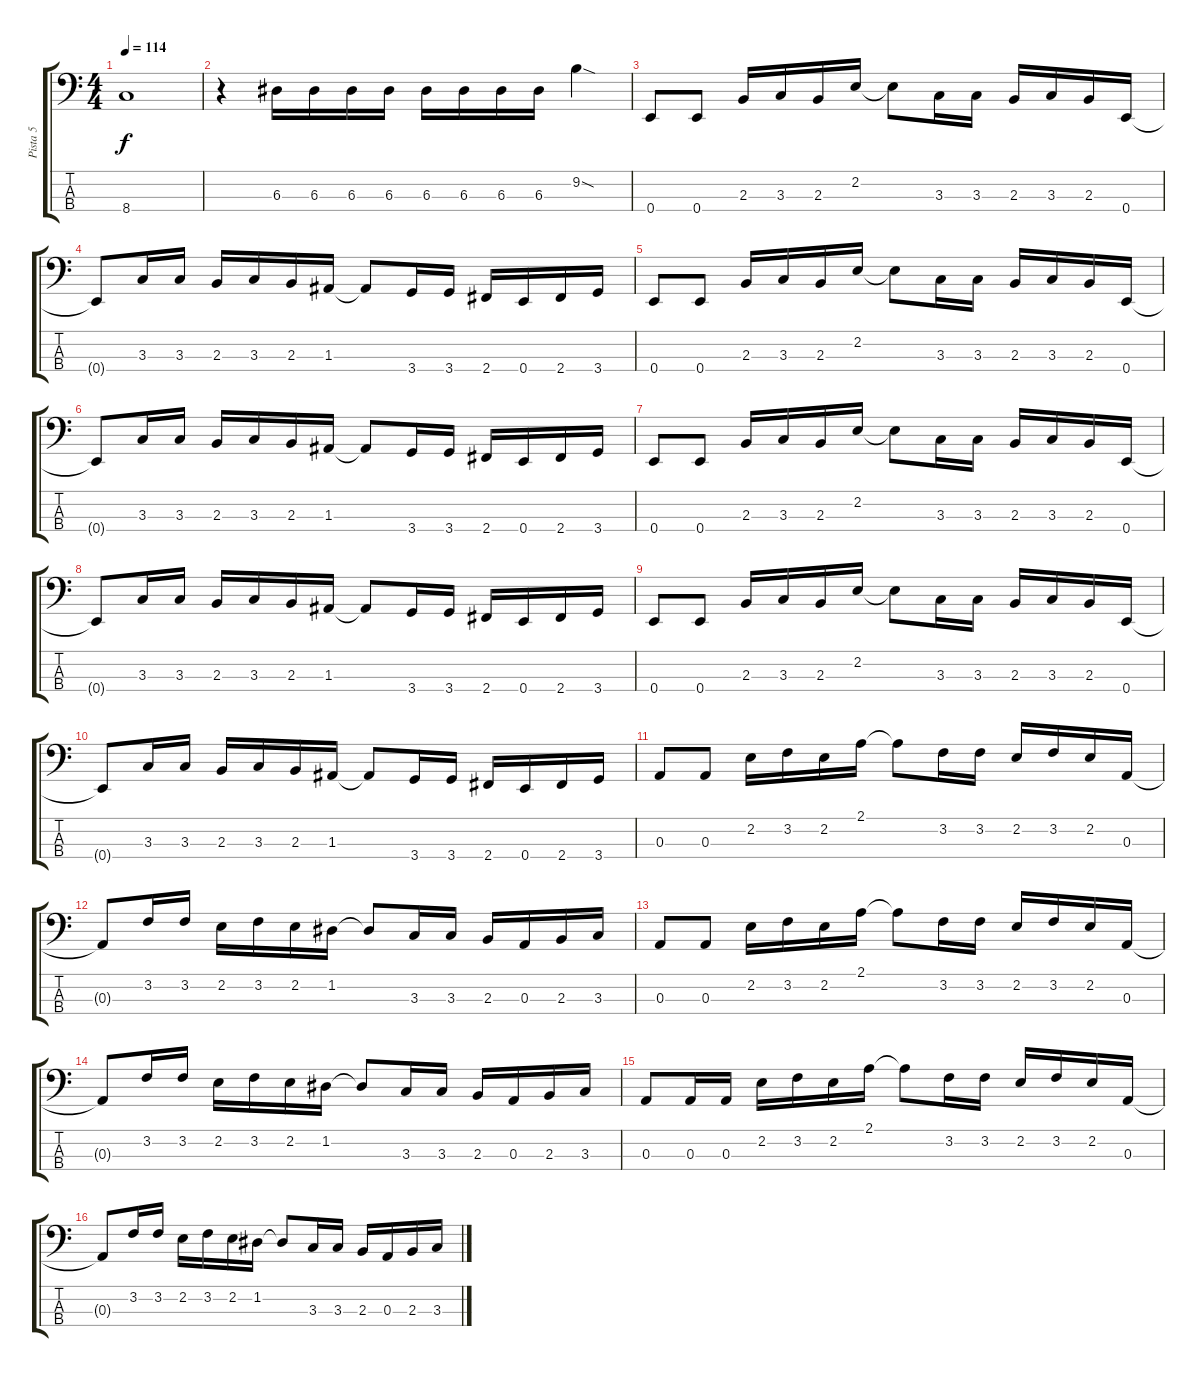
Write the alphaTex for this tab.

\track ("Pista 5" "Pista 5") {instrument electricbassfinger}
\staff {score tabs}
\tuning (G2 D2 A1 E1) {hide}
\ts (4 4)
\tempo 114
\clef f4
\ks c
8.4.1{dy f} |
r.4 6.3.16 6.3.16 6.3.16 6.3.16 6.3.16 6.3.16 6.3.16 6.3.16 9.2{sod}.4 |
0.4.8 0.4.8 2.3.16 3.3.16 2.3.16 2.2.16 2.2{t}.8 3.3.16 3.3.16 2.3.16 3.3.16 2.3.16 0.4.16 |
0.4{t}.8 3.3.16 3.3.16 2.3.16 3.3.16 2.3.16 1.3.16 1.3{t}.8 3.4.16 3.4.16 2.4.16 0.4.16 2.4.16 3.4.16 |
0.4.8 0.4.8 2.3.16 3.3.16 2.3.16 2.2.16 2.2{t}.8 3.3.16 3.3.16 2.3.16 3.3.16 2.3.16 0.4.16 |
0.4{t}.8 3.3.16 3.3.16 2.3.16 3.3.16 2.3.16 1.3.16 1.3{t}.8 3.4.16 3.4.16 2.4.16 0.4.16 2.4.16 3.4.16 |
0.4.8 0.4.8 2.3.16 3.3.16 2.3.16 2.2.16 2.2{t}.8 3.3.16 3.3.16 2.3.16 3.3.16 2.3.16 0.4.16 |
0.4{t}.8 3.3.16 3.3.16 2.3.16 3.3.16 2.3.16 1.3.16 1.3{t}.8 3.4.16 3.4.16 2.4.16 0.4.16 2.4.16 3.4.16 |
0.4.8 0.4.8 2.3.16 3.3.16 2.3.16 2.2.16 2.2{t}.8 3.3.16 3.3.16 2.3.16 3.3.16 2.3.16 0.4.16 |
0.4{t}.8 3.3.16 3.3.16 2.3.16 3.3.16 2.3.16 1.3.16 1.3{t}.8 3.4.16 3.4.16 2.4.16 0.4.16 2.4.16 3.4.16 |
0.3.8 0.3.8 2.2.16 3.2.16 2.2.16 2.1.16 2.1{t}.8 3.2.16 3.2.16 2.2.16 3.2.16 2.2.16 0.3.16 |
0.3{t}.8 3.2.16 3.2.16 2.2.16 3.2.16 2.2.16 1.2.16 1.2{t}.8 3.3.16 3.3.16 2.3.16 0.3.16 2.3.16 3.3.16 |
0.3.8 0.3.8 2.2.16 3.2.16 2.2.16 2.1.16 2.1{t}.8 3.2.16 3.2.16 2.2.16 3.2.16 2.2.16 0.3.16 |
0.3{t}.8 3.2.16 3.2.16 2.2.16 3.2.16 2.2.16 1.2.16 1.2{t}.8 3.3.16 3.3.16 2.3.16 0.3.16 2.3.16 3.3.16 |
0.3.8 0.3.16 0.3.16 2.2.16 3.2.16 2.2.16 2.1.16 2.1{t}.8 3.2.16 3.2.16 2.2.16 3.2.16 2.2.16 0.3.16 |
0.3{t}.8 3.2.16 3.2.16 2.2.16 3.2.16 2.2.16 1.2.16 1.2{t}.8 3.3.16 3.3.16 2.3.16 0.3.16 2.3.16 3.3.16
